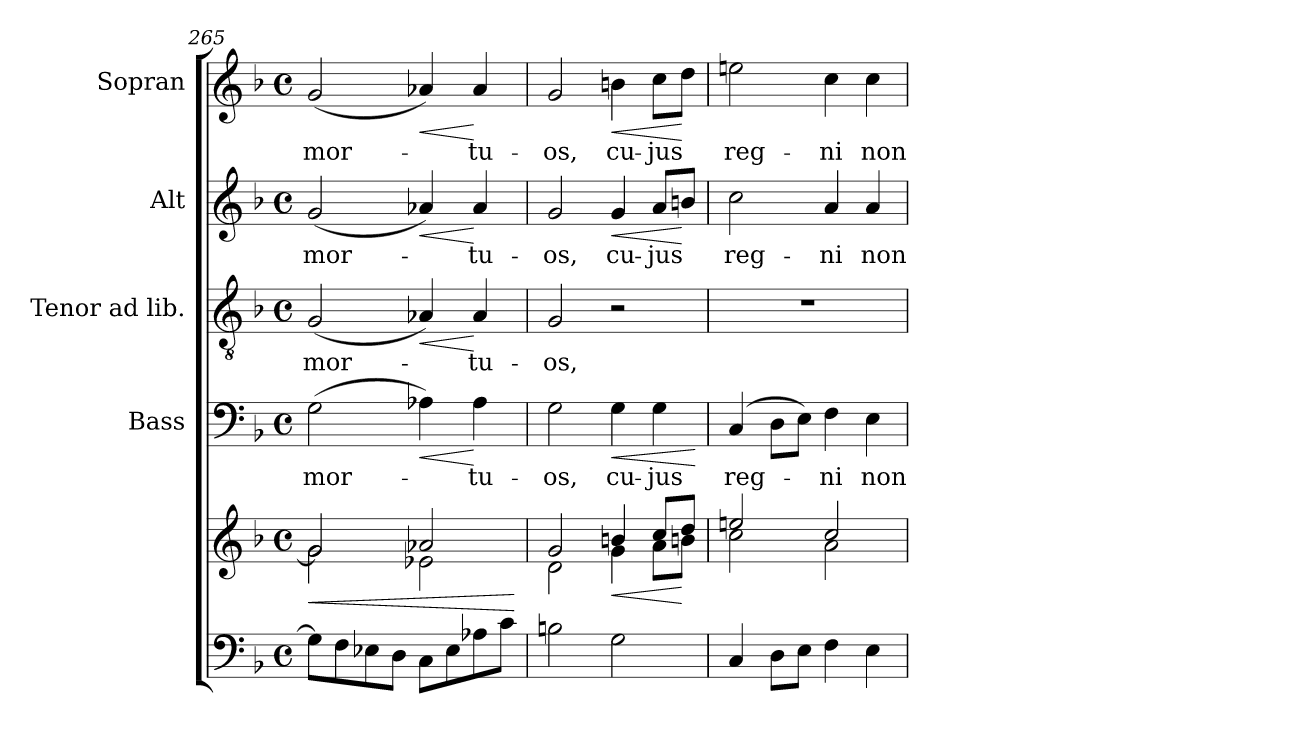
**kern	**kern	**dynam	**kern	**text	**dynam	**kern	**text	**dynam	**kern	**text	**dynam	**kern	**text	**dynam
*part5	*part5	*part5	*part4	*part4	*part4	*part3	*part3	*part3	*part2	*part2	*part2	*part1	*part1	*part1
*staff6	*staff5	*staff5/6	*staff4	*staff4	*staff4	*staff3	*staff3	*staff3	*staff2	*staff2	*staff2	*staff1	*staff1	*staff1
*	*	*	*I"Bass	*	*	*I"Tenor ad lib.	*	*	*I"Alt	*	*	*I"Sopran	*	*
*	*	*	*I'B.	*	*	*I'T.	*	*	*I'A.	*	*	*I'S.	*	*
*clefF4	*clefG2	*	*clefF4	*	*	*clefGv2	*	*	*clefG2	*	*	*clefG2	*	*
*k[b-]	*k[b-]	*	*k[b-]	*	*	*k[b-]	*	*	*k[b-]	*	*	*k[b-]	*	*
*F:	*F:	*	*F:	*	*	*F:	*	*	*F:	*	*	*F:	*	*
*M4/4	*M4/4	*	*M4/4	*	*	*M4/4	*	*	*M4/4	*	*	*M4/4	*	*
*met(c)	*met(c)	*	*met(c)	*	*	*met(c)	*	*	*met(c)	*	*	*met(c)	*	*
=265	=265	=265	=265	=265	=265	=265	=265	=265	=265	=265	=265	=265	=265	=265
!	!	!LO:HP:b	!	!LO:LY:b	!	!	!LO:LY:b	!	!	!LO:LY:b	!	!	!LO:LY:b	!
*	*^	*	*	*	*	*	*	*	*	*	*	*	*	*
8G\L]	2g/]	2g\	<	(>2G\	mor-	.	(<2G/	mor-	.	(<2g/	mor-	.	(<2g/	mor-	.
8F\	.	.	.	.	.	.	.	.	.	.	.	.	.	.	.
8E-X\	.	.	.	.	.	.	.	.	.	.	.	.	.	.	.
8D\J	.	.	.	.	.	.	.	.	.	.	.	.	.	.	.
!	!	!	!	!	!	!LO:HP:b	!	!	!LO:HP:b	!	!	!LO:HP:b	!	!	!LO:HP:b
8C\L	2a-X/	2e-X\	.	4A-X\)	.	<	4A-X/)	.	<	4a-X/)	.	<	4a-X/)	.	<
8E-\	.	.	.	.	.	.	.	.	.	.	.	.	.	.	.
!	!	!	!	!	!LO:LY:b	!	!	!LO:LY:b	!	!	!LO:LY:b	!	!	!LO:LY:b	!
8A-X\	.	.	.	4A-\	-tu-	[	4A-/	-tu-	[	4a-/	-tu-	[	4a-/	-tu-	[
8c\J	.	.	.	.	.	.	.	.	.	.	.	.	.	.	.
*	*v	*v	*	*	*	*	*	*	*	*	*	*	*	*	*
.	.	[	.	.	.	.	.	.	.	.	.	.	.	.
!!LO:PB:g=z
=266	=266	=266	=266	=266	=266	=266	=266	=266	=266	=266	=266	=266	=266	=266
*	*^	*	*	*	*	*	*	*	*	*	*	*	*	*
!	!	!	!	!	!LO:LY:b	!	!	!LO:LY:b	!	!	!LO:LY:b	!	!	!LO:LY:b	!
2Bn\	2g/	2d\	.	2G\	-os,	.	2G/	-os,	.	2g/	-os,	.	2g/	-os,	.
!	!	!	!LO:HP:b	!	!LO:LY:b	!LO:HP:b	!	!	!	!	!LO:LY:b	!LO:HP:b	!	!LO:LY:b	!LO:HP:b
2G\	4bn/	4g\	<	4G\	cu-	<	2r	.	.	4g/	cu-	<	4bn\	cu-	<
!	!	!	!	!	!LO:LY:b	!	!	!	!	!	!LO:LY:b	!	!	!LO:LY:b	!
.	8cc/L	8a\L	.	4G\	-jus	.	.	.	.	8a/L	-jus	.	8cc\L	-jus	.
.	8dd/J	8bn\J	[	.	.	.	.	.	.	8bn/J	.	[	8dd\J	.	[
*	*v	*v	*	*	*	*	*	*	*	*	*	*	*	*	*
.	.	.	.	.	[	.	.	.	.	.	.	.	.	.
=267	=267	=267	=267	=267	=267	=267	=267	=267	=267	=267	=267	=267	=267	=267
*	*^	*	*	*	*	*	*	*	*	*	*	*	*	*
!	!	!	!	!	!LO:LY:b	!	!	!	!	!	!LO:LY:b	!	!	!LO:LY:b	!
4C/	2een/	2cc\	.	(4C/	reg-	.	1r	.	.	2cc\	reg-	.	2een\	reg-	.
8D\L	.	.	.	8D\L	.	.	.	.	.	.	.	.	.	.	.
8E\J	.	.	.	8E\J)	.	.	.	.	.	.	.	.	.	.	.
!	!	!	!	!	!LO:LY:b	!	!	!	!	!	!LO:LY:b	!	!	!LO:LY:b	!
4F\	2cc/	2a\	.	4F\	-ni	.	.	.	.	4a/	-ni	.	4cc\	-ni	.
!	!	!	!	!	!LO:LY:b	!	!	!	!	!	!LO:LY:b	!	!	!LO:LY:b	!
4E\	.	.	.	4E\	non	.	.	.	.	4a/	non	.	4cc\	non	.
*	*v	*v	*	*	*	*	*	*	*	*	*	*	*	*	*
=	=	=	=	=	=	=	=	=	=	=	=	=	=	=
*-	*-	*-	*-	*-	*-	*-	*-	*-	*-	*-	*-	*-	*-	*-
